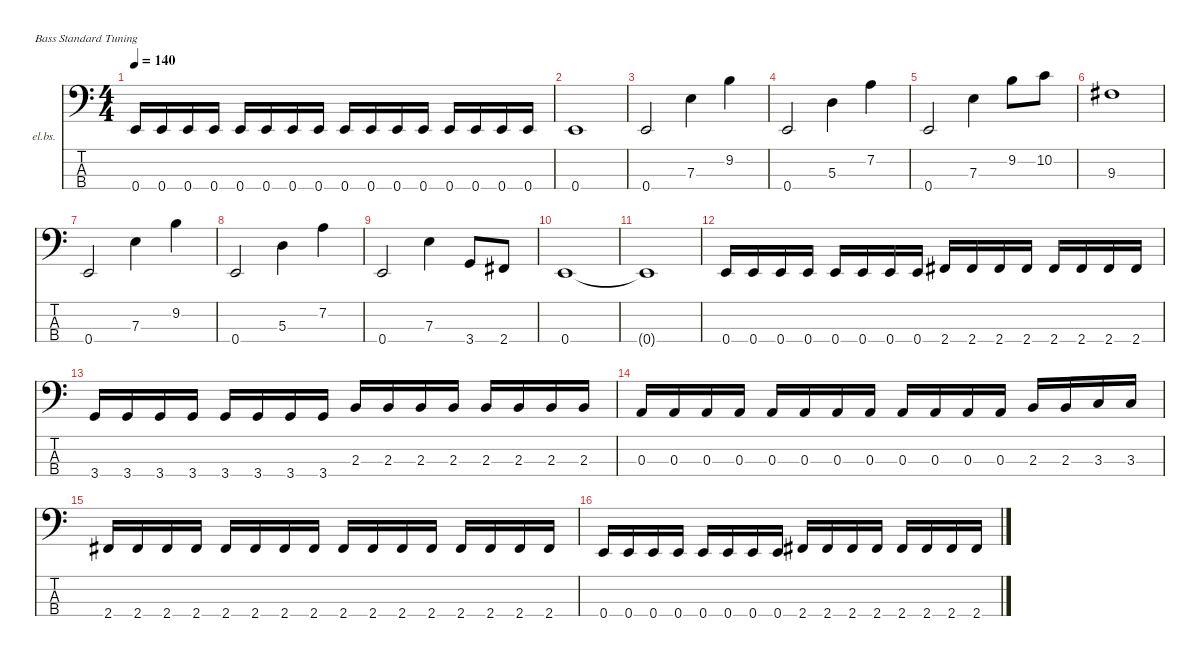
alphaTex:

\defaultSystemsLayout 4
\hideDynamics
\bracketExtendMode nobrackets
\firstSystemTrackNameOrientation horizontal
\otherSystemsTrackNameOrientation horizontal
\track ("Bass" "el.bs.") {instrument electricbassfinger}
\staff {score tabs}
\tuning (G2 D2 A1 E1)
\ts (4 4)
\tempo 140
\clef f4
\ks c
0.4.16{dy mf} 0.4.16 0.4.16 0.4.16 0.4.16 0.4.16 0.4.16 0.4.16 0.4.16 0.4.16 0.4.16 0.4.16 0.4.16 0.4.16 0.4.16 0.4.16 |
0.4.1 |
0.4.2 7.3.4 9.2.4 |
0.4.2 5.3.4 7.2.4 |
0.4.2 7.3.4 9.2.8 10.2.8 |
9.3{acc #}.1 |
0.4.2 7.3.4 9.2.4 |
0.4.2 5.3.4 7.2.4 |
0.4.2 7.3.4 3.4.8 2.4{acc #}.8 |
0.4.1 |
0.4{t}.1 |
0.4.16 0.4.16 0.4.16 0.4.16 0.4.16 0.4.16 0.4.16 0.4.16 2.4{acc #}.16 2.4{acc #}.16 2.4{acc #}.16 2.4{acc #}.16 2.4{acc #}.16 2.4{acc #}.16 2.4{acc #}.16 2.4{acc #}.16 |
3.4.16 3.4.16 3.4.16 3.4.16 3.4.16 3.4.16 3.4.16 3.4.16 2.3.16 2.3.16 2.3.16 2.3.16 2.3.16 2.3.16 2.3.16 2.3.16 |
0.3.16 0.3.16 0.3.16 0.3.16 0.3.16 0.3.16 0.3.16 0.3.16 0.3.16 0.3.16 0.3.16 0.3.16 2.3.16 2.3.16 3.3.16 3.3.16 |
2.4{acc #}.16 2.4{acc #}.16 2.4{acc #}.16 2.4{acc #}.16 2.4{acc #}.16 2.4{acc #}.16 2.4{acc #}.16 2.4{acc #}.16 2.4{acc #}.16 2.4{acc #}.16 2.4{acc #}.16 2.4{acc #}.16 2.4{acc #}.16 2.4{acc #}.16 2.4{acc #}.16 2.4{acc #}.16 |
0.4.16 0.4.16 0.4.16 0.4.16 0.4.16 0.4.16 0.4.16 0.4.16 2.4{acc #}.16 2.4{acc #}.16 2.4{acc #}.16 2.4{acc #}.16 2.4{acc #}.16 2.4{acc #}.16 2.4{acc #}.16 2.4{acc #}.16
